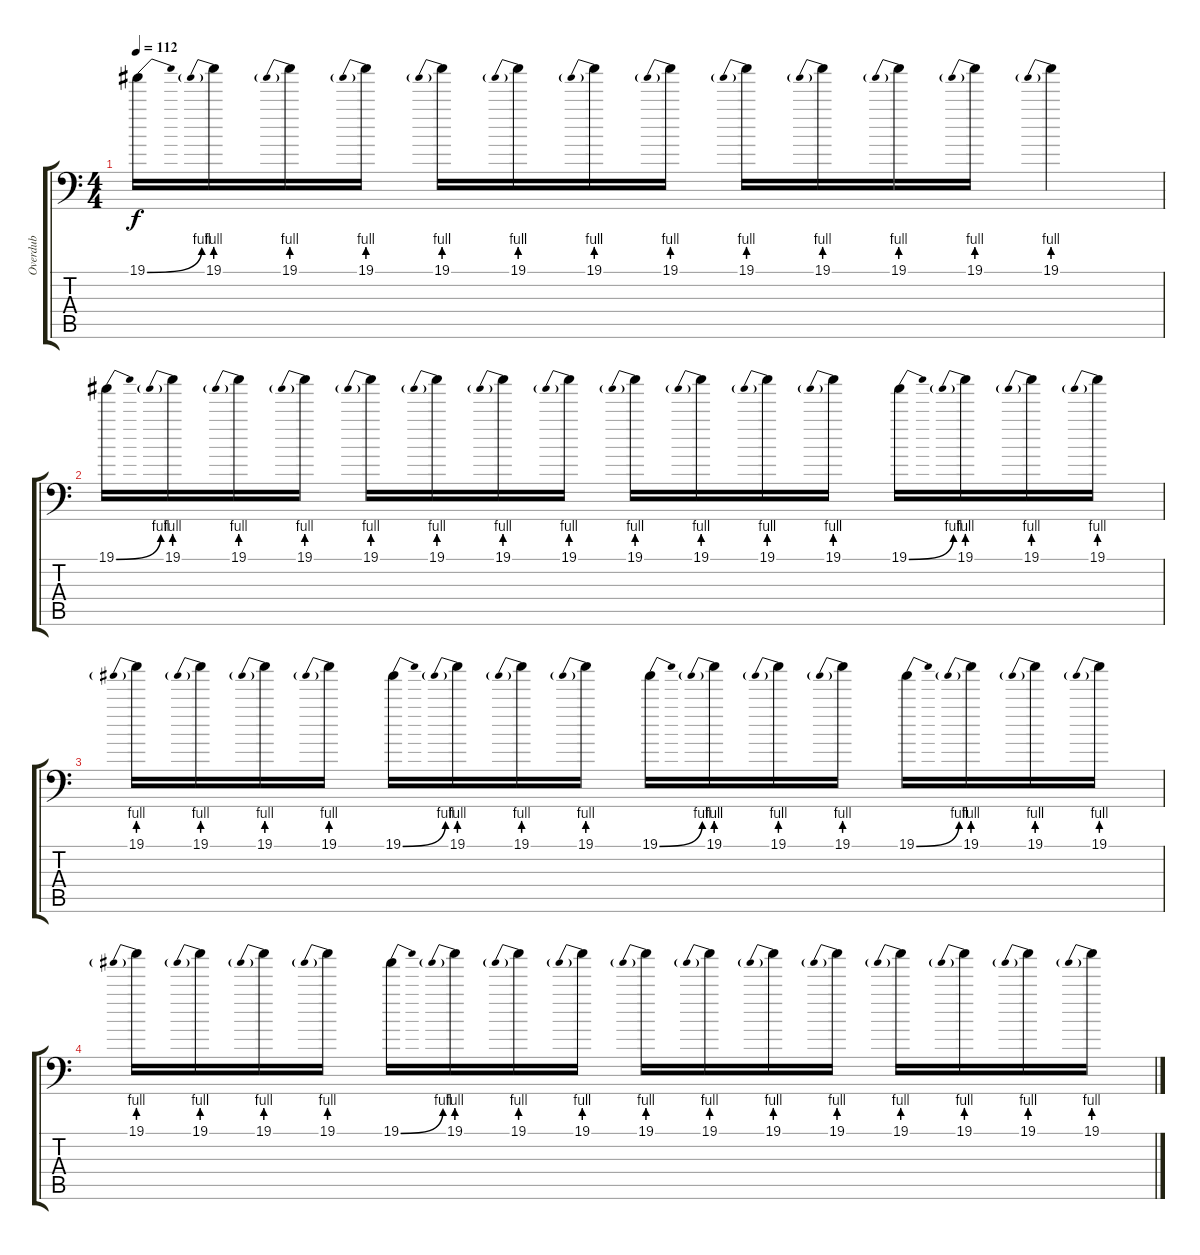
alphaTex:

\track ("Overdub" "Overdub") {instrument fretlessbass}
\staff {score tabs}
\tuning (Eb4 Bb3 Gb3 Db3 Ab2 Eb2) {hide}
\ts (4 4)
\tempo 112
\clef f4
\ks c
19.1{be (bend 0 0 60 4)}.16{dy f} 19.1{be (prebend 0 4 60 4)}.16 19.1{be (prebend 0 4 60 4)}.16 19.1{be (prebend 0 4 60 4)}.16 19.1{be (prebend 0 4 60 4)}.16 19.1{be (prebend 0 4 60 4)}.16 19.1{be (prebend 0 4 60 4)}.16 19.1{be (prebend 0 4 60 4)}.16 19.1{be (prebend 0 4 60 4)}.16 19.1{be (prebend 0 4 60 4)}.16 19.1{be (prebend 0 4 60 4)}.16 19.1{be (prebend 0 4 60 4)}.16 19.1{be (prebend 0 4 60 4)}.4 |
19.1{be (bend 0 0 60 4)}.16 19.1{be (prebend 0 4 60 4)}.16 19.1{be (prebend 0 4 60 4)}.16 19.1{be (prebend 0 4 60 4)}.16 19.1{be (prebend 0 4 60 4)}.16 19.1{be (prebend 0 4 60 4)}.16 19.1{be (prebend 0 4 60 4)}.16 19.1{be (prebend 0 4 60 4)}.16 19.1{be (prebend 0 4 60 4)}.16 19.1{be (prebend 0 4 60 4)}.16 19.1{be (prebend 0 4 60 4)}.16 19.1{be (prebend 0 4 60 4)}.16 19.1{be (bend 0 0 60 4)}.16 19.1{be (prebend 0 4 60 4)}.16 19.1{be (prebend 0 4 60 4)}.16 19.1{be (prebend 0 4 60 4)}.16 |
19.1{be (prebend 0 4 60 4)}.16 19.1{be (prebend 0 4 60 4)}.16 19.1{be (prebend 0 4 60 4)}.16 19.1{be (prebend 0 4 60 4)}.16 19.1{be (bend 0 0 60 4)}.16 19.1{be (prebend 0 4 60 4)}.16 19.1{be (prebend 0 4 60 4)}.16 19.1{be (prebend 0 4 60 4)}.16 19.1{be (bend 0 0 60 4)}.16 19.1{be (prebend 0 4 60 4)}.16 19.1{be (prebend 0 4 60 4)}.16 19.1{be (prebend 0 4 60 4)}.16 19.1{be (bend 0 0 60 4)}.16 19.1{be (prebend 0 4 60 4)}.16 19.1{be (prebend 0 4 60 4)}.16 19.1{be (prebend 0 4 60 4)}.16 |
19.1{be (prebend 0 4 60 4)}.16{volume 4} 19.1{be (prebend 0 4 60 4)}.16 19.1{be (prebend 0 4 60 4)}.16 19.1{be (prebend 0 4 60 4)}.16 19.1{be (bend 0 0 60 4)}.16 19.1{be (prebend 0 4 60 4)}.16 19.1{be (prebend 0 4 60 4)}.16 19.1{be (prebend 0 4 60 4)}.16 19.1{be (prebend 0 4 60 4)}.16 19.1{be (prebend 0 4 60 4)}.16 19.1{be (prebend 0 4 60 4)}.16 19.1{be (prebend 0 4 60 4)}.16 19.1{be (prebend 0 4 60 4)}.16 19.1{be (prebend 0 4 60 4)}.16 19.1{be (prebend 0 4 60 4)}.16 19.1{be (prebend 0 4 60 4)}.16{volume 3}
